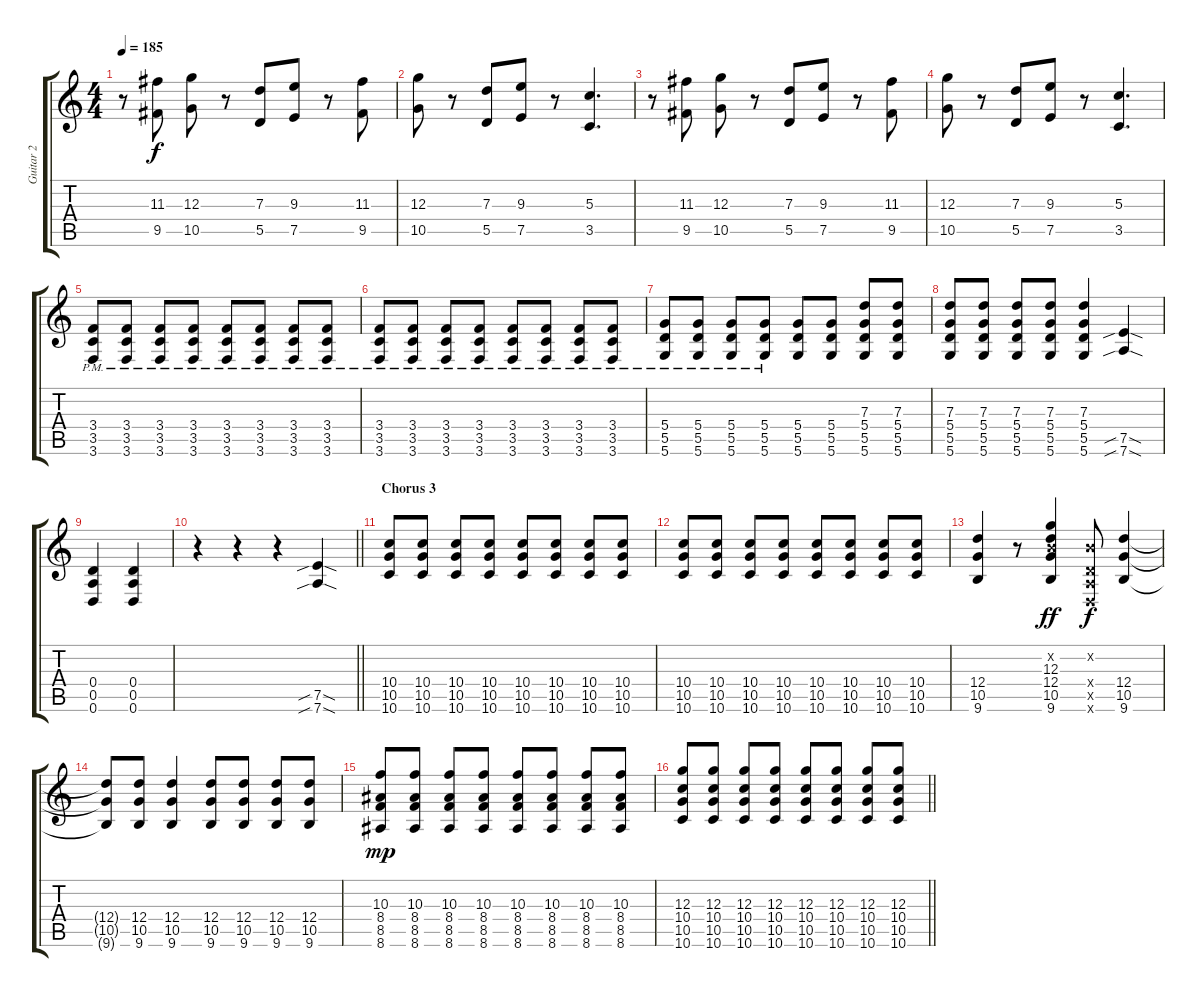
\track ("Guitar 2" "Guitar 2") {instrument overdrivenguitar}
\staff {score tabs}
\tuning (E4 B3 G3 D3 A2 D2) {hide}
\ts (4 4)
\tempo 185
\clef g2
\ks c
r.8{dy f} (11.3 9.5).8 (12.3 10.5).8 r.8 (7.3 5.5).8 (9.3 7.5).8 r.8 (11.3 9.5).8 |
(12.3 10.5).8 r.8 (7.3 5.5).8 (9.3 7.5).8 r.8 (5.3 3.5).4{d} |
r.8 (11.3 9.5).8 (12.3 10.5).8 r.8 (7.3 5.5).8 (9.3 7.5).8 r.8 (11.3 9.5).8 |
(12.3 10.5).8 r.8 (7.3 5.5).8 (9.3 7.5).8 r.8 (5.3 3.5).4{d} |
(3.4{pm} 3.5{pm} 3.6{pm}).8 (3.4{pm} 3.5{pm} 3.6{pm}).8 (3.4{pm} 3.5{pm} 3.6{pm}).8 (3.4{pm} 3.5{pm} 3.6{pm}).8 (3.4{pm} 3.5{pm} 3.6{pm}).8 (3.4{pm} 3.5{pm} 3.6{pm}).8 (3.4{pm} 3.5{pm} 3.6{pm}).8 (3.4{pm} 3.5{pm} 3.6{pm}).8 |
(3.4{pm} 3.5{pm} 3.6{pm}).8 (3.4{pm} 3.5{pm} 3.6{pm}).8 (3.4{pm} 3.5{pm} 3.6{pm}).8 (3.4{pm} 3.5{pm} 3.6{pm}).8 (3.4{pm} 3.5{pm} 3.6{pm}).8 (3.4{pm} 3.5{pm} 3.6{pm}).8 (3.4{pm} 3.5{pm} 3.6{pm}).8 (3.4{pm} 3.5{pm} 3.6{pm}).8 |
(5.4{pm} 5.5{pm} 5.6{pm}).8 (5.4{pm} 5.5{pm} 5.6{pm}).8 (5.4{pm} 5.5{pm} 5.6{pm}).8 (5.4{pm} 5.5{pm} 5.6{pm}).8 (5.4 5.5 5.6).8 (5.4 5.5 5.6).8 (7.3 5.4 5.5 5.6).8 (7.3 5.4 5.5 5.6).8 |
(7.3 5.4 5.5 5.6).8 (7.3 5.4 5.5 5.6).8 (7.3 5.4 5.5 5.6).8 (7.3 5.4 5.5 5.6).8 (7.3 5.4 5.5 5.6).4 (7.5{sib sod} 7.6{sib sod}).4 |
(0.4 0.5 0.6).4 (0.4 0.5 0.6).4 |
\barLineRight lightlight
r.4 r.4 r.4 (7.5{sib sod} 7.6{sib sod}).4 |
\section ("" "Chorus 3")
(10.4 10.5 10.6).8 (10.4 10.5 10.6).8 (10.4 10.5 10.6).8 (10.4 10.5 10.6).8 (10.4 10.5 10.6).8 (10.4 10.5 10.6).8 (10.4 10.5 10.6).8 (10.4 10.5 10.6).8 |
(10.4 10.5 10.6).8 (10.4 10.5 10.6).8 (10.4 10.5 10.6).8 (10.4 10.5 10.6).8 (10.4 10.5 10.6).8 (10.4 10.5 10.6).8 (10.4 10.5 10.6).8 (10.4 10.5 10.6).8 |
(12.4 10.5 9.6).4 r.8 (0.2{x} 12.3 12.4 10.5 9.6).4{dy ff} (0.2{x} 0.4{x} 0.5{x} 0.6{x}).8{dy f} (12.4 10.5 9.6).4 |
(12.4{t} 10.5{t} 9.6{t}).8 (12.4 10.5 9.6).8 (12.4 10.5 9.6).4 (12.4 10.5 9.6).8 (12.4 10.5 9.6).8 (12.4 10.5 9.6).8 (12.4 10.5 9.6).8 |
(10.3 8.4 8.5 8.6).8{dy mp} (10.3 8.4 8.5 8.6).8 (10.3 8.4 8.5 8.6).8 (10.3 8.4 8.5 8.6).8 (10.3 8.4 8.5 8.6).8 (10.3 8.4 8.5 8.6).8 (10.3 8.4 8.5 8.6).8 (10.3 8.4 8.5 8.6).8 |
\barLineRight lightlight
(12.3 10.4 10.5 10.6).8 (12.3 10.4 10.5 10.6).8 (12.3 10.4 10.5 10.6).8 (12.3 10.4 10.5 10.6).8 (12.3 10.4 10.5 10.6).8 (12.3 10.4 10.5 10.6).8 (12.3 10.4 10.5 10.6).8 (12.3 10.4 10.5 10.6).8
